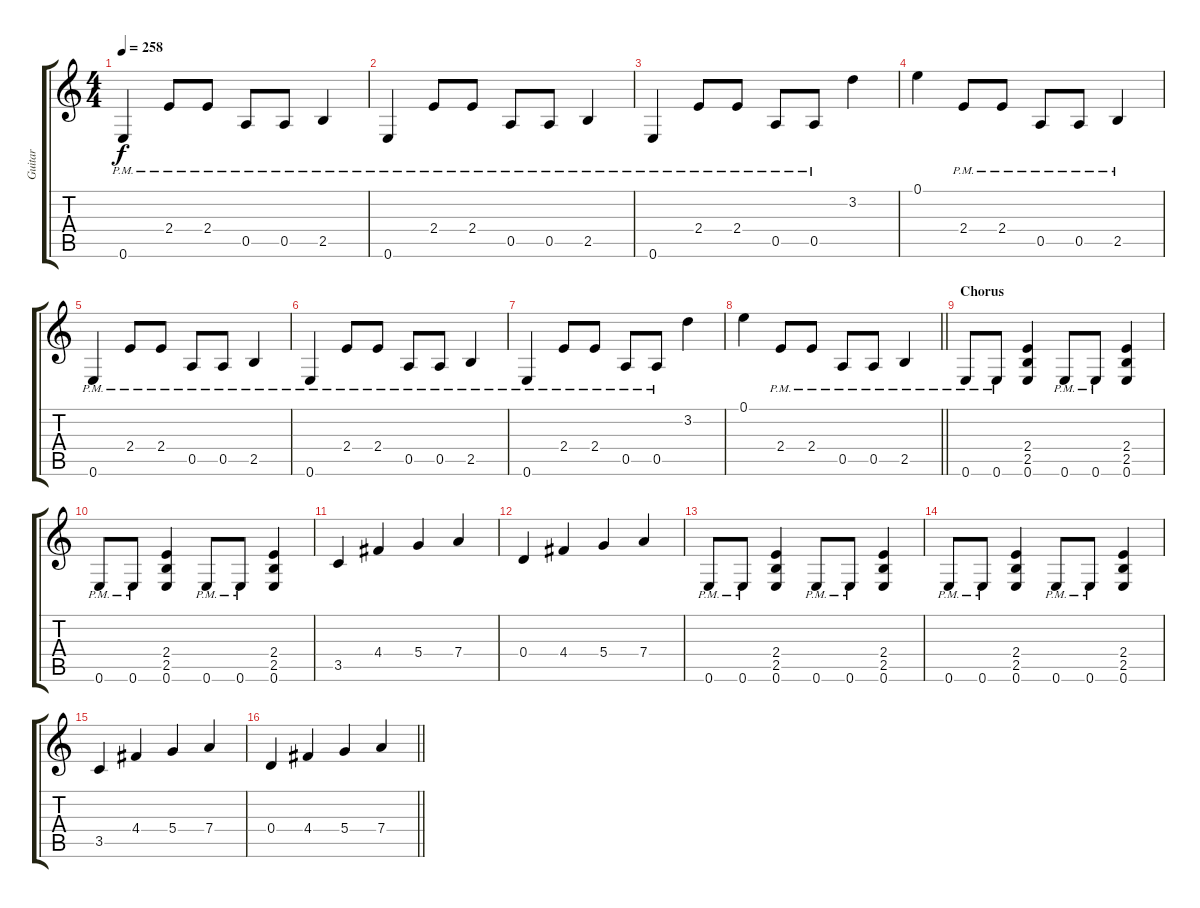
\track ("Guitar" "Guitar") {instrument distortionguitar}
\staff {score tabs}
\tuning (E4 B3 G3 D3 A2 E2) {hide}
\ts (4 4)
\tempo 258
\clef g2
\ks c
0.6{pm}.4{dy f} 2.4{pm}.8 2.4{pm}.8 0.5{pm}.8 0.5{pm}.8 2.5{pm}.4 |
0.6{pm}.4 2.4{pm}.8 2.4{pm}.8 0.5{pm}.8 0.5{pm}.8 2.5{pm}.4 |
0.6{pm}.4 2.4{pm}.8 2.4{pm}.8 0.5{pm}.8 0.5{pm}.8 3.2.4 |
0.1.4 2.4{pm}.8 2.4{pm}.8 0.5{pm}.8 0.5{pm}.8 2.5{pm}.4 |
0.6{pm}.4 2.4{pm}.8 2.4{pm}.8 0.5{pm}.8 0.5{pm}.8 2.5{pm}.4 |
0.6{pm}.4 2.4{pm}.8 2.4{pm}.8 0.5{pm}.8 0.5{pm}.8 2.5{pm}.4 |
0.6{pm}.4 2.4{pm}.8 2.4{pm}.8 0.5{pm}.8 0.5{pm}.8 3.2.4 |
\barLineRight lightlight
0.1.4 2.4{pm}.8 2.4{pm}.8 0.5{pm}.8 0.5{pm}.8 2.5{pm}.4 |
\section ("" "Chorus")
0.6{pm}.8 0.6{pm}.8 (2.4 2.5 0.6).4 0.6{pm}.8 0.6{pm}.8 (2.4 2.5 0.6).4 |
0.6{pm}.8 0.6{pm}.8 (2.4 2.5 0.6).4 0.6{pm}.8 0.6{pm}.8 (2.4 2.5 0.6).4 |
3.5.4 4.4.4 5.4.4 7.4.4 |
0.4.4 4.4.4 5.4.4 7.4.4 |
0.6{pm}.8 0.6{pm}.8 (2.4 2.5 0.6).4 0.6{pm}.8 0.6{pm}.8 (2.4 2.5 0.6).4 |
0.6{pm}.8 0.6{pm}.8 (2.4 2.5 0.6).4 0.6{pm}.8 0.6{pm}.8 (2.4 2.5 0.6).4 |
3.5.4 4.4.4 5.4.4 7.4.4 |
\barLineRight lightlight
0.4.4 4.4.4 5.4.4 7.4.4
